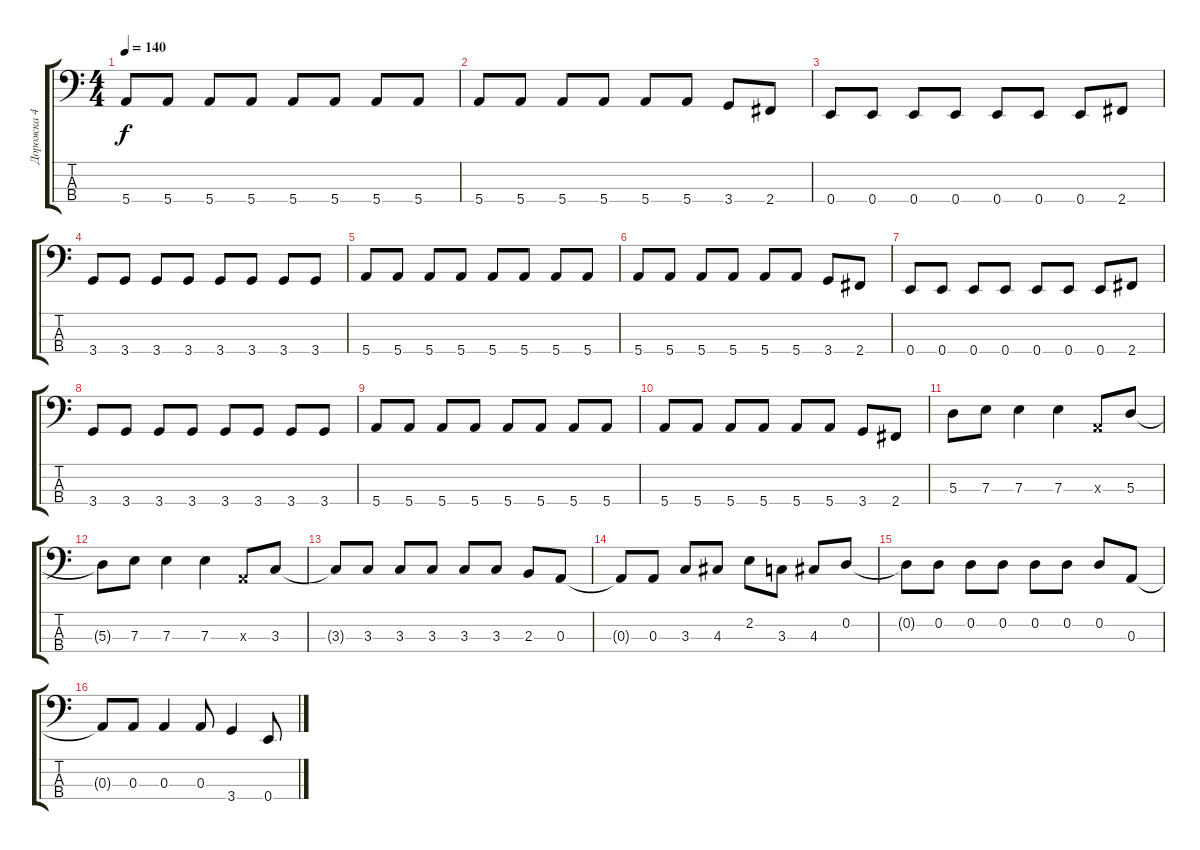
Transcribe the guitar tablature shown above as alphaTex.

\track ("Дорожка 4" "Дорожка 4") {instrument electricbasspick}
\staff {score tabs}
\tuning (G2 D2 A1 E1) {hide}
\ts (4 4)
\tempo 140
\clef f4
\ks c
5.4.8{dy f} 5.4.8 5.4.8 5.4.8 5.4.8 5.4.8 5.4.8 5.4.8 |
5.4.8 5.4.8 5.4.8 5.4.8 5.4.8 5.4.8 3.4.8 2.4.8 |
0.4.8 0.4.8 0.4.8 0.4.8 0.4.8 0.4.8 0.4.8 2.4.8 |
3.4.8 3.4.8 3.4.8 3.4.8 3.4.8 3.4.8 3.4.8 3.4.8 |
5.4.8 5.4.8 5.4.8 5.4.8 5.4.8 5.4.8 5.4.8 5.4.8 |
5.4.8 5.4.8 5.4.8 5.4.8 5.4.8 5.4.8 3.4.8 2.4.8 |
0.4.8 0.4.8 0.4.8 0.4.8 0.4.8 0.4.8 0.4.8 2.4.8 |
3.4.8 3.4.8 3.4.8 3.4.8 3.4.8 3.4.8 3.4.8 3.4.8 |
5.4.8 5.4.8 5.4.8 5.4.8 5.4.8 5.4.8 5.4.8 5.4.8 |
5.4.8 5.4.8 5.4.8 5.4.8 5.4.8 5.4.8 3.4.8 2.4.8 |
5.3.8 7.3.8 7.3.4 7.3.4 0.3{x}.8 5.3.8 |
5.3{t}.8 7.3.8 7.3.4 7.3.4 0.3{x}.8 3.3.8 |
3.3{t}.8 3.3.8 3.3.8 3.3.8 3.3.8 3.3.8 2.3.8 0.3.8 |
0.3{t}.8 0.3.8 3.3.8 4.3.8 2.2.8 3.3.8 4.3.8 0.2.8 |
0.2{t}.8 0.2.8 0.2.8 0.2.8 0.2.8 0.2.8 0.2.8 0.3.8 |
0.3{t}.8 0.3.8 0.3.4 0.3.8 3.4.4 0.4.8
